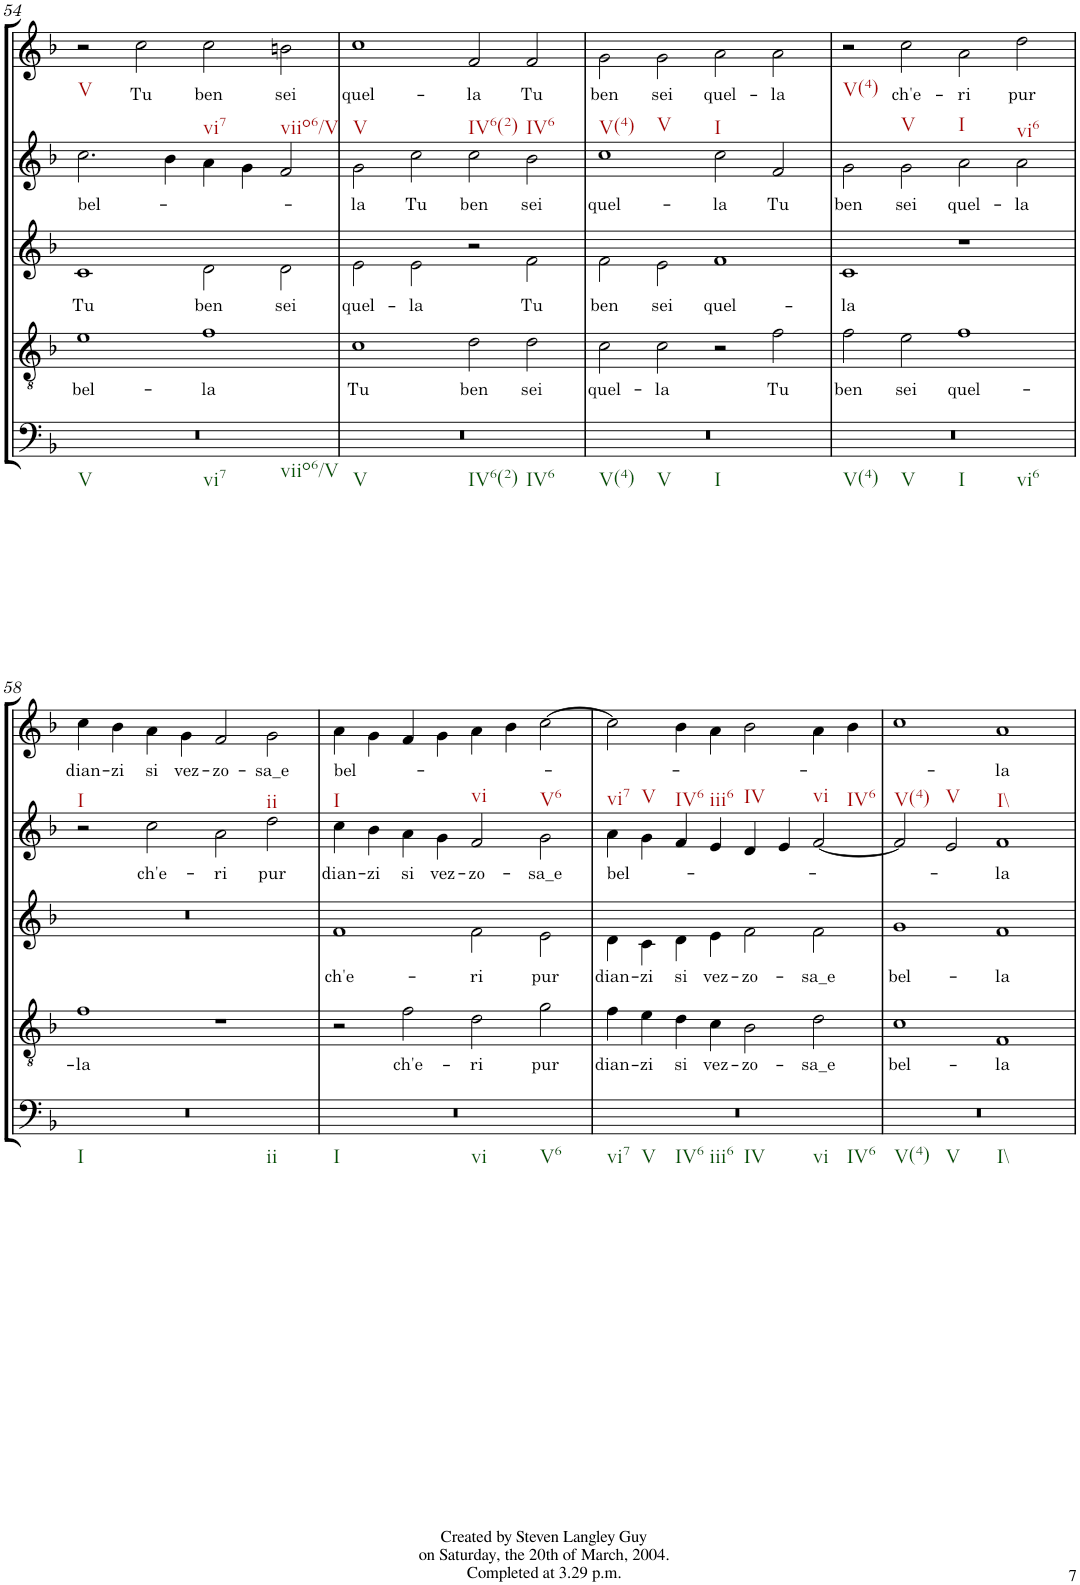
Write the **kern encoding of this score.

**kern	**kern	**text	**kern	**text	**kern	**text	**kern	**text
*part5	*part4	*part4	*part3	*part3	*part2	*part2	*part1	*part1
*staff5	*staff4	*staff4	*staff3	*staff3	*staff2	*staff2	*staff1	*staff1
*I"Basso	*I"Tenore	*	*I"Alto	*	*I"Quinto	*	*I"Canto	*
!!LO:PB:g=z
*clefF4	*clefGv2	*	*clefG2	*	*clefG2	*	*clefG2	*
*Trd7c12	*Trd7c12	*	*	*	*	*	*	*
*k[b-]	*k[b-]	*	*k[b-]	*	*k[b-]	*	*k[b-]	*
*F:	*F:	*	*F:	*	*F:	*	*F:	*
*M4/4	*M4/4	*	*M4/4	*	*M4/4	*	*M4/4	*
*met(c)	*met(c)	*	*met(c)	*	*met(c)	*	*met(c)	*
=54	=54	=54	=54	=54	=54	=54	=54	=54
!	!	!	!	!	!	!	!LO:TX:b:t=V	!
!LO:TX:b:t=V	!	!	!	!	!	!	!	!
!LO:TX:b:t=vi7	!	!	!	!	!	!	!	!
!LO:TX:b:t=viio6/V	!	!	!	!	!	!	!	!
!	!	!LO:LY:b	!	!LO:LY:b	!	!LO:LY:b	!	!
1r	1e	bel-	1c	Tu	2.cc\	bel-	2r	.
!	!	!	!	!	!	!	!	!LO:LY:b
.	.	.	.	.	.	.	2cc\	Tu
.	.	.	.	.	4b-\	.	.	.
!	!	!	!	!	!	!	!LO:TX:b:t=vi7	!
!	!	!LO:LY:b	!	!LO:LY:b	!	!	!	!LO:LY:b
1ryy	1f	-la	2d\	ben	4a\	.	2cc\	ben
.	.	.	.	.	4g\	.	.	.
!	!	!	!	!	!	!	!LO:TX:b:t=viio6/V	!
!	!	!	!	!LO:LY:b	!	!	!	!LO:LY:b
.	.	.	2d\	sei	2f/	.	2bn\	sei
=55	=55	=55	=55	=55	=55	=55	=55	=55
!	!	!	!	!	!	!	!LO:TX:b:t=V	!
!LO:TX:b:t=V	!	!	!	!	!	!	!	!
!LO:TX:b:t=IV6(2)	!	!	!	!	!	!	!	!
!LO:TX:b:t=IV6	!	!	!	!	!	!	!	!
!	!	!LO:LY:b	!	!LO:LY:b	!	!LO:LY:b	!	!LO:LY:b
1r	1c	Tu	2e\	quel-	2g\	-la	1cc	quel-
!	!	!	!	!LO:LY:b	!	!LO:LY:b	!	!
.	.	.	2e\	-la	2cc\	Tu	.	.
!	!	!	!	!	!	!	!LO:TX:b:t=IV6(2)	!
!	!	!LO:LY:b	!	!	!	!LO:LY:b	!	!LO:LY:b
1ryy	2d\	ben	2r	.	2cc\	ben	2f/	-la
!	!	!	!	!	!	!	!LO:TX:b:t=IV6	!
!	!	!LO:LY:b	!	!LO:LY:b	!	!LO:LY:b	!	!LO:LY:b
.	2d\	sei	2f\	Tu	2b-\	sei	2f/	Tu
=56	=56	=56	=56	=56	=56	=56	=56	=56
!	!	!	!	!	!	!	!LO:TX:b:t=V(4)	!
!LO:TX:b:t=V(4)	!	!	!	!	!	!	!	!
!LO:TX:b:t=V	!	!	!	!	!	!	!	!
!LO:TX:b:t=I	!	!	!	!	!	!	!	!
!	!	!LO:LY:b	!	!LO:LY:b	!	!LO:LY:b	!	!LO:LY:b
1r	2c\	quel-	2f\	ben	1cc	quel-	2g\	ben
!	!	!	!	!	!	!	!LO:TX:b:t=V	!
!	!	!LO:LY:b	!	!LO:LY:b	!	!	!	!LO:LY:b
.	2c\	-la	2e\	sei	.	.	2g\	sei
!	!	!	!	!	!	!	!LO:TX:b:t=I	!
!	!	!	!	!LO:LY:b	!	!LO:LY:b	!	!LO:LY:b
1ryy	2r	.	1f	quel-	2cc\	-la	2a\	quel-
!	!	!LO:LY:b	!	!	!	!LO:LY:b	!	!LO:LY:b
.	2f\	Tu	.	.	2f/	Tu	2a\	-la
=57	=57	=57	=57	=57	=57	=57	=57	=57
!	!	!	!	!	!	!	!LO:TX:b:t=V(4)	!
!LO:TX:b:t=V(4)	!	!	!	!	!	!	!	!
!LO:TX:b:t=V	!	!	!	!	!	!	!	!
!LO:TX:b:t=I	!	!	!	!	!	!	!	!
!LO:TX:b:t=vi6	!	!	!	!	!	!	!	!
!	!	!LO:LY:b	!	!LO:LY:b	!	!LO:LY:b	!	!
1r	2f\	ben	1c	-la	2g\	ben	2r	.
!	!	!	!	!	!	!	!LO:TX:b:t=V	!
!	!	!LO:LY:b	!	!	!	!LO:LY:b	!	!LO:LY:b
.	2e\	sei	.	.	2g\	sei	2cc\	ch'e-
!	!	!	!	!	!	!	!LO:TX:b:t=I	!
!	!	!LO:LY:b	!	!	!	!LO:LY:b	!	!LO:LY:b
1ryy	1f	quel-	1r	.	2a\	quel-	2a\	-ri
!	!	!	!	!	!	!	!LO:TX:b:t=vi6	!
!	!	!	!	!	!	!LO:LY:b	!	!LO:LY:b
.	.	.	.	.	2a\	-la	2dd\	pur
!!LO:LB:g=z
=58	=58	=58	=58	=58	=58	=58	=58	=58
!	!	!	!	!	!	!	!LO:TX:b:t=I	!
!LO:TX:b:t=I	!	!	!	!	!	!	!	!
!LO:TX:b:t=ii	!	!	!	!	!	!	!	!
!	!	!LO:LY:b	!	!	!	!	!	!LO:LY:b
1r	1f	-la	1r	.	2r	.	4cc\	dian-
!	!	!	!	!	!	!	!	!LO:LY:b
.	.	.	.	.	.	.	4b-\	-zi
!	!	!	!	!	!	!LO:LY:b	!	!LO:LY:b
.	.	.	.	.	2cc\	ch'e-	4a\	si
!	!	!	!	!	!	!	!	!LO:LY:b
.	.	.	.	.	.	.	4g\	vez-
!	!	!	!	!	!	!LO:LY:b	!	!LO:LY:b
1ryy	1r	.	1ryy	.	2a\	-ri	2f/	-zo-
!	!	!	!	!	!	!	!LO:TX:b:t=ii	!
!	!	!	!	!	!	!LO:LY:b	!	!LO:LY:b
.	.	.	.	.	2dd\	pur	2g\	-sa_e
=59	=59	=59	=59	=59	=59	=59	=59	=59
!	!	!	!	!	!	!	!LO:TX:b:t=I	!
!LO:TX:b:t=I	!	!	!	!	!	!	!	!
!LO:TX:b:t=vi	!	!	!	!	!	!	!	!
!LO:TX:b:t=V6	!	!	!	!	!	!	!	!
!	!	!	!	!LO:LY:b	!	!LO:LY:b	!	!LO:LY:b
1r	2r	.	1f	ch'e-	4cc\	dian-	4a\	bel-
!	!	!	!	!	!	!LO:LY:b	!	!
.	.	.	.	.	4b-\	-zi	4g\	.
!	!	!LO:LY:b	!	!	!	!LO:LY:b	!	!
.	2f\	ch'e-	.	.	4a\	si	4f/	.
!	!	!	!	!	!	!LO:LY:b	!	!
.	.	.	.	.	4g\	vez-	4g\	.
!	!	!	!	!	!	!	!LO:TX:b:t=vi	!
!	!	!LO:LY:b	!	!LO:LY:b	!	!LO:LY:b	!	!
1ryy	2d\	-ri	2f\	-ri	2f/	-zo-	4a\	.
.	.	.	.	.	.	.	4b-\	.
!	!	!	!	!	!	!	!LO:TX:b:t=V6	!
!	!	!LO:LY:b	!	!LO:LY:b	!	!LO:LY:b	!	!
.	2g\	pur	2e\	pur	2g\	-sa_e	[>2cc\	.
=60	=60	=60	=60	=60	=60	=60	=60	=60
!	!	!	!	!	!	!	!LO:TX:b:t=vi7	!
!	!	!	!	!	!	!	!LO:TX:b:t=V	!
!LO:TX:b:t=vi7	!	!	!	!	!	!	!	!
!LO:TX:b:t=V	!	!	!	!	!	!	!	!
!LO:TX:b:t=IV6	!	!	!	!	!	!	!	!
!LO:TX:b:t=iii6	!	!	!	!	!	!	!	!
!LO:TX:b:t=IV	!	!	!	!	!	!	!	!
!LO:TX:b:t=vi	!	!	!	!	!	!	!	!
!LO:TX:b:t=IV6	!	!	!	!	!	!	!	!
!	!	!LO:LY:b	!	!LO:LY:b	!	!LO:LY:b	!	!
1r	4f\	dian-	4d\	dian-	4a\	bel-	2cc\]	.
!	!	!LO:LY:b	!	!LO:LY:b	!	!	!	!
.	4e\	-zi	4c\	-zi	4g\	.	.	.
!	!	!	!	!	!	!	!LO:TX:b:t=IV6	!
!	!	!LO:LY:b	!	!LO:LY:b	!	!	!	!
.	4d\	si	4d\	si	4f/	.	4b-\	.
!	!	!	!	!	!	!	!LO:TX:b:t=iii6	!
!	!	!LO:LY:b	!	!LO:LY:b	!	!	!	!
.	4c\	vez-	4e\	vez-	4e/	.	4a\	.
!	!	!	!	!	!	!	!LO:TX:b:t=IV	!
!	!	!LO:LY:b	!	!LO:LY:b	!	!	!	!
1ryy	2B-\	-zo-	2f\	-zo-	4d/	.	2b-\	.
.	.	.	.	.	4e/	.	.	.
!	!	!	!	!	!	!	!LO:TX:b:t=vi	!
!	!	!LO:LY:b	!	!LO:LY:b	!	!	!	!
.	2d\	-sa_e	2f\	-sa_e	[<2f/	.	4a\	.
!	!	!	!	!	!	!	!LO:TX:b:t=IV6	!
.	.	.	.	.	.	.	4b-\	.
=61	=61	=61	=61	=61	=61	=61	=61	=61
!	!	!	!	!	!	!	!LO:TX:b:t=V(4)	!
!	!	!	!	!	!	!	!LO:TX:b:t=V	!
!LO:TX:b:t=V(4)	!	!	!	!	!	!	!	!
!LO:TX:b:t=V	!	!	!	!	!	!	!	!
!LO:TX:b:t=I\\	!	!	!	!	!	!	!	!
!	!	!LO:LY:b	!	!LO:LY:b	!	!	!	!
1r	1c	bel-	1g	bel-	2f/]	.	1cc	.
.	.	.	.	.	2e/	.	.	.
!	!	!	!	!	!	!	!LO:TX:b:t=I\\	!
!	!	!LO:LY:b	!	!LO:LY:b	!	!LO:LY:b	!	!LO:LY:b
1ryy	1F	-la	1f	-la	1f	-la	1a	-la
=	=	=	=	=	=	=	=	=
*-	*-	*-	*-	*-	*-	*-	*-	*-
